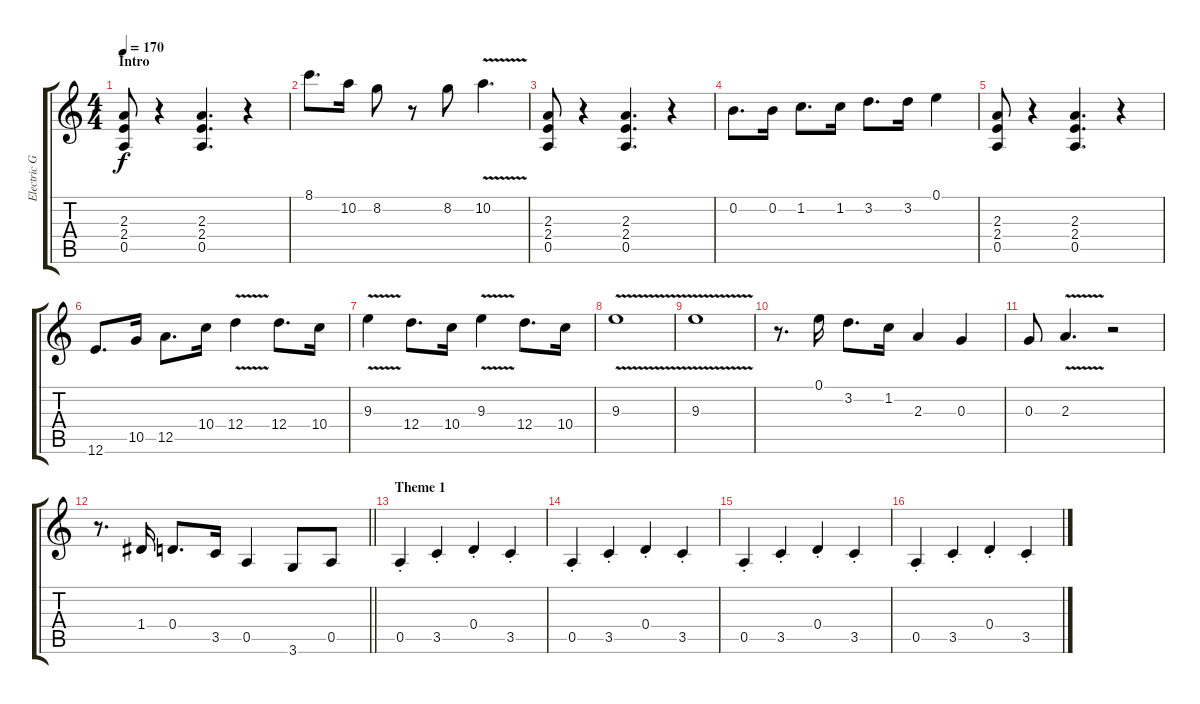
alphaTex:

\track ("Electric Guitar" "Electric G") {instrument distortionguitar}
\staff {score tabs}
\tuning (E4 B3 G3 D3 A2 E2) {hide}
\ts (4 4)
\section ("" "Intro")
\tempo 170
\clef g2
\ks aminor
(2.3 2.4 0.5).8{dy f instrument distortionguitar} r.4 (2.3 2.4 0.5).4{d} r.4 |
8.1.8{d} 10.2.16 8.2.8 r.8 8.2.8 10.2{v}.4{d} |
(2.3 2.4 0.5).8 r.4 (2.3 2.4 0.5).4{d} r.4 |
0.2.8{d} 0.2.16 1.2.8{d} 1.2.16 3.2.8{d} 3.2.16 0.1.4 |
(2.3 2.4 0.5).8 r.4 (2.3 2.4 0.5).4{d} r.4 |
12.6.8{d} 10.5.16 12.5.8{d} 10.4.16 12.4{v}.4 12.4.8{d} 10.4.16 |
9.3{v}.4 12.4.8{d} 10.4.16 9.3{v}.4 12.4.8{d} 10.4.16 |
9.3{v}.1 |
9.3{v}.1 |
r.8{d} 0.1.16 3.2.8{d} 1.2.16 2.3.4 0.3.4 |
0.3.8 2.3{v}.4{d} r.2 |
\barLineRight lightlight
r.8{d} 1.4.16 0.4.8{d} 3.5.16 0.5.4 3.6.8 0.5.8 |
\section ("" "Theme 1")
0.5{st}.4 3.5{st}.4 0.4{st}.4 3.5{st}.4 |
0.5{st}.4 3.5{st}.4 0.4{st}.4 3.5{st}.4 |
0.5{st}.4 3.5{st}.4 0.4{st}.4 3.5{st}.4 |
0.5{st}.4 3.5{st}.4 0.4{st}.4 3.5{st}.4
